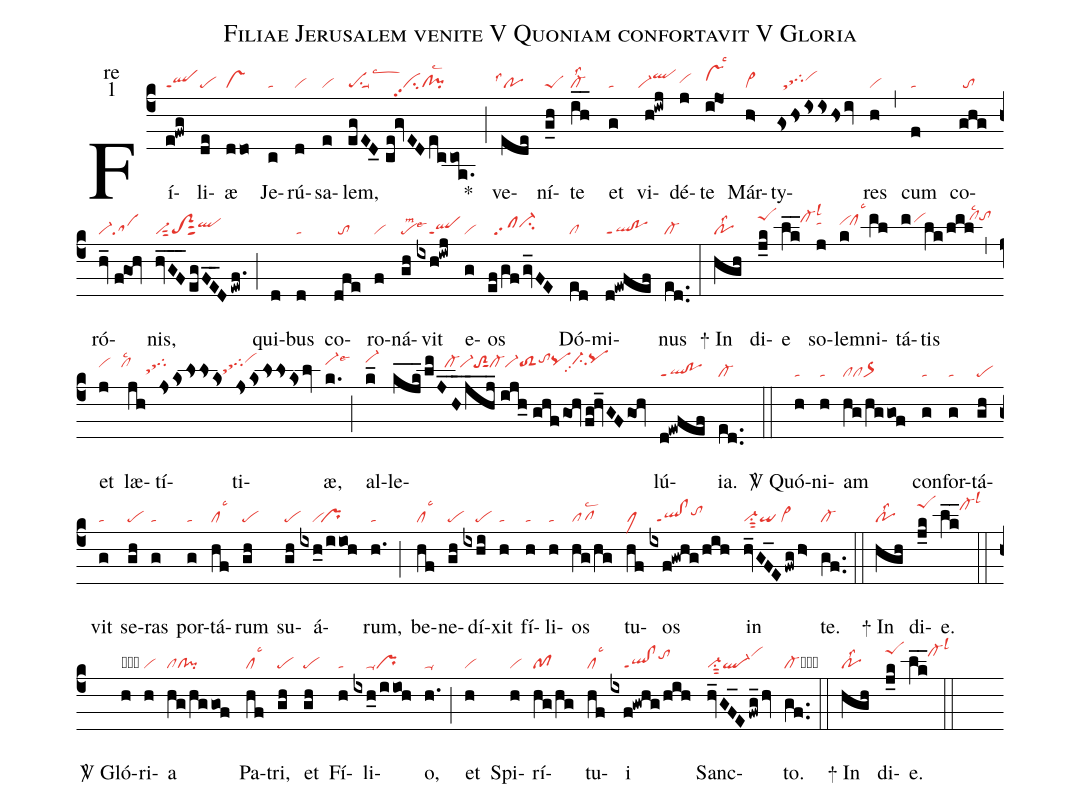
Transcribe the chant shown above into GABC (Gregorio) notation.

name:Filiae Jerusalem venite V Quoniam confortavit V Gloria;
office-part:re;
mode:1;
nabc-lines:1;
%%
(c4) Fí(e!fwg|qlppt1)li(de|pe)æ(ddo|vs) Je(c|ta)rú(d|vi)sa(e|vi)lem,(egED_0//ce!gvEDeccoa.|pesu1suu1lscw3``cipp2cl!pilsc2) <sp>*</sp>(;) ve(ede|``polss1)ní(g_h|peS)te(ih__|cl-lss2) et(g|ta) vi(h!iwj|``vi-qlhj)dé(j|vihh)te(ijO1|vshilsc3) Már(h>|vi>)ty(gshsisishsiv|//ststhhtghivihi)res(h|vi) (,) cum(f|ta) co(ghg|/to)ró(hv_//f@goh|vi-sa)nis,(hvGF___egFE__D/ewf.|vi-sut2toS2sut2qlhi) (;) qui(d)bus(d|ta) co(dfe|/to)ro(f|vi)ná(gh|pelsm2)vit(ixh!iwj|qlppt1lse4) e(g|vi)os(ef/gfgv_FE|//clpp2ci-hi) Dó(ed|cl)mi(d!ewfef|ql!poppt1)nus(ed..|cl-) (:)

<sp>+</sp> In(hgh|polss2) di(j_k|peShl)e(lk__|//////cl-hklsl3) so(j|tahj)lem(k|vihj)ni(ml|``````clhjlsc3)tá(m|////vihk)tis(lk/lml|//////////////clhllsc2tohl) (,) et(j|vihj) læ(jh|``clhjlsc2)tí(jskslslsks|````sthhsthjtghk)ti(jskslslskslv|````sthhsthjtghkvihl)æ,(k.|vi-hklse6) (;) al(k_|vi-hl)le(kjk___/lmJH__/jhj___//ijh_//ghf/goh/fg!hv_GFgoh|////////////////cl-hjvi-hjtoS2hjsut1cl-hjvi-hjtoS2hjtohlpqhkci-hkpp2pqhl)lú(d!ewfef|ql!poppt1)ia.(ed..|cl-) (::)

<sp>V/</sp> Quó(h|ta)ni(h|ta)am(hg/hggof|clclor>) con(g|ta)for(g|ta)tá(gh|pe)vit(g|ta) se(gh|pe)ras(g|ta) por(g|ta)tá(hf|cllsc3)rum(gh|pe) su(gh|pe)á(ixh_0/iioh|////vi`pr)rum,(h.|ta) (;) be(hf|cllsc3)ne(gh|pe)dí(ixhi|////pe)xit(h|ta) fí(h|ta)li(h|ta)os(hg/hg|pflsc2) tu(hf|clM)os(ixf!gwhg/hih|//ql!clppt1tohi) in(hv_GF_E/fwg/h>|vi-su1sut2qi/vi>) te.(gf..|cl-) (::)

<sp>+</sp> In(hgh|polss2) di(j_k|peShl)e.(lk__|//////cl-hklsl3) (::)

<sp>V/</sp> Gló(h|obvi)ri(h|vi)a(hg/hggof|clcl!pi) Pa(hf|cllsc3)tri,(gh|pe) et(gh|pe) Fí(h|ta)li(ixh_0/iioh|////ta-pr)o,(h.|ta-) (;) et(h|vi) Spi(h|vi)rí(hg/hg|pf)tu(hf|cllsc3)i(ixf!gwhg/hih|////ql!clppt1tohj) Sanc(hv_GF_E/fwg_/hv|vi-su1sut2ql-vihk)to.(gf..|cl-cb) (::)

<sp>+</sp> In(hgh|polss2) di(j_k|peShl)e.(lk__|//////cl-hklsl3) (::)
